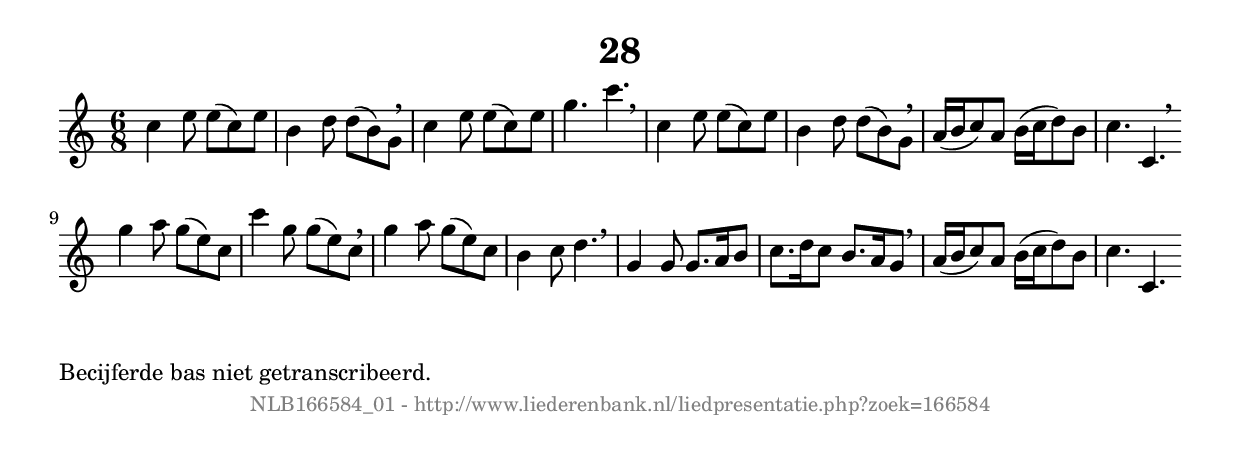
%
% produced by wce2krn 1.64 (7 June 2014)
%
\version"2.16"
#(append! paper-alist '(("long" . (cons (* 210 mm) (* 2000 mm)))))
#(set-default-paper-size "long")
sb = {\breathe}
mBreak = {\breathe }
bBreak = {\breathe }
x = {\once\override NoteHead #'style = #'cross }
gl=\glissando
itime={\override Staff.TimeSignature #'stencil = ##f }
ficta = {\once\set suggestAccidentals = ##t}
fine = {\once\override Score.RehearsalMark #'self-alignment-X = #1 \mark \markup {\italic{Fine}}}
dc = {\once\override Score.RehearsalMark #'self-alignment-X = #1 \mark \markup {\italic{D.C.}}}
dcf = {\once\override Score.RehearsalMark #'self-alignment-X = #1 \mark \markup {\italic{D.C. al Fine}}}
dcc = {\once\override Score.RehearsalMark #'self-alignment-X = #1 \mark \markup {\italic{D.C. al Coda}}}
ds = {\once\override Score.RehearsalMark #'self-alignment-X = #1 \mark \markup {\italic{D.S.}}}
dsf = {\once\override Score.RehearsalMark #'self-alignment-X = #1 \mark \markup {\italic{D.S. al Fine}}}
dsc = {\once\override Score.RehearsalMark #'self-alignment-X = #1 \mark \markup {\italic{D.S. al Coda}}}
pv = {\set Score.repeatCommands = #'((volta "1"))}
sv = {\set Score.repeatCommands = #'((volta "2"))}
tv = {\set Score.repeatCommands = #'((volta "3"))}
qv = {\set Score.repeatCommands = #'((volta "4"))}
xv = {\set Score.repeatCommands = #'((volta #f))}
\header{ tagline = ""
title = "28"
}
\score {{
\key c \major
\relative g'
{
\set melismaBusyProperties = #'()
\time 6/8
\tempo 4=120
\override Score.MetronomeMark #'transparent = ##t
\override Score.RehearsalMark #'break-visibility = #(vector #t #t #f)
c4 e8 e( c) e b4 d8 d( b) g \sb c4 e8 e( c) e g4. c \mBreak \bar "|"
c,4 e8 e( c) e b4 d8 d( b) g \sb a16( b c8) a b16( c d8) b c4. c, \bar ":|:" \bBreak
g''4 a8 g( e) c c'4 g8 g( e) c \sb g'4 a8 g( e) c b4 c8 d4. \mBreak \bar "|"
g,4 g8 g8. a16 b8 c8. d16 c8 b8. a16 g8 \sb a16( b c8) a b16( c d8) b c4. c, \bar ":|:"
 }}
 \midi { }
 \layout {
            indent = 0.0\cm
}
}
\markup { \wordwrap-string #" 
Becijferde bas niet getranscribeerd.
"}
\markup { \vspace #0 } \markup { \with-color #grey \fill-line { \center-column { \smaller "NLB166584_01 - http://www.liederenbank.nl/liedpresentatie.php?zoek=166584" } } }
